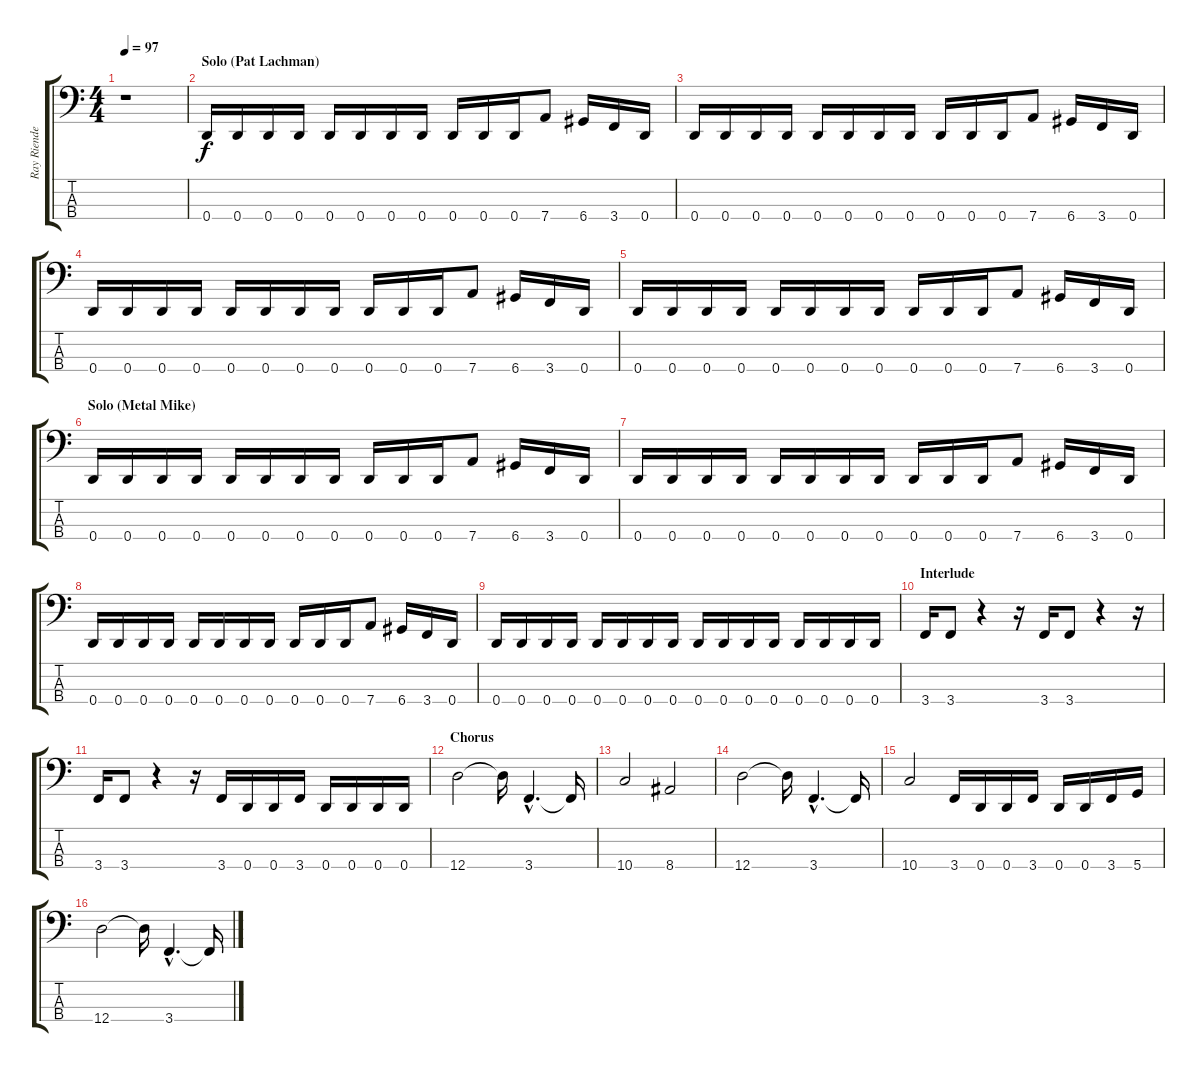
\track ("Ray Riendeau" "Ray Riende") {instrument electricbassfinger}
\staff {score tabs}
\tuning (G2 D2 A1 D1) {hide}
\ts (4 4)
\tempo 97
\clef f4
\ks c
r.1{dy f} |
\section ("" "Solo (Pat Lachman)")
0.4.16 0.4.16 0.4.16 0.4.16 0.4.16 0.4.16 0.4.16 0.4.16 0.4.16 0.4.16 0.4.16 7.4.8 6.4.16 3.4.16 0.4.16 |
0.4.16 0.4.16 0.4.16 0.4.16 0.4.16 0.4.16 0.4.16 0.4.16 0.4.16 0.4.16 0.4.16 7.4.8 6.4.16 3.4.16 0.4.16 |
0.4.16 0.4.16 0.4.16 0.4.16 0.4.16 0.4.16 0.4.16 0.4.16 0.4.16 0.4.16 0.4.16 7.4.8 6.4.16 3.4.16 0.4.16 |
0.4.16 0.4.16 0.4.16 0.4.16 0.4.16 0.4.16 0.4.16 0.4.16 0.4.16 0.4.16 0.4.16 7.4.8 6.4.16 3.4.16 0.4.16 |
\section ("" "Solo (Metal Mike)")
0.4.16 0.4.16 0.4.16 0.4.16 0.4.16 0.4.16 0.4.16 0.4.16 0.4.16 0.4.16 0.4.16 7.4.8 6.4.16 3.4.16 0.4.16 |
0.4.16 0.4.16 0.4.16 0.4.16 0.4.16 0.4.16 0.4.16 0.4.16 0.4.16 0.4.16 0.4.16 7.4.8 6.4.16 3.4.16 0.4.16 |
0.4.16 0.4.16 0.4.16 0.4.16 0.4.16 0.4.16 0.4.16 0.4.16 0.4.16 0.4.16 0.4.16 7.4.8 6.4.16 3.4.16 0.4.16 |
0.4.16 0.4.16 0.4.16 0.4.16 0.4.16 0.4.16 0.4.16 0.4.16 0.4.16 0.4.16 0.4.16 0.4.16 0.4.16 0.4.16 0.4.16 0.4.16 |
\section ("" "Interlude")
3.4.16 3.4.8 r.4 r.16 3.4.16 3.4.8 r.4 r.16 |
3.4.16 3.4.8 r.4 r.16 3.4.16 0.4.16 0.4.16 3.4.16 0.4.16 0.4.16 0.4.16 0.4.16 |
\section ("" "Chorus")
12.4.2 12.4{t}.16 3.4{hac}.4{d} 3.4{t}.16 |
10.4.2 8.4.2 |
12.4.2 12.4{t}.16 3.4{hac}.4{d} 3.4{t}.16 |
10.4.2 3.4.16 0.4.16 0.4.16 3.4.16 0.4.16 0.4.16 3.4.16 5.4.16 |
12.4.2 12.4{t}.16 3.4{hac}.4{d} 3.4{t}.16
